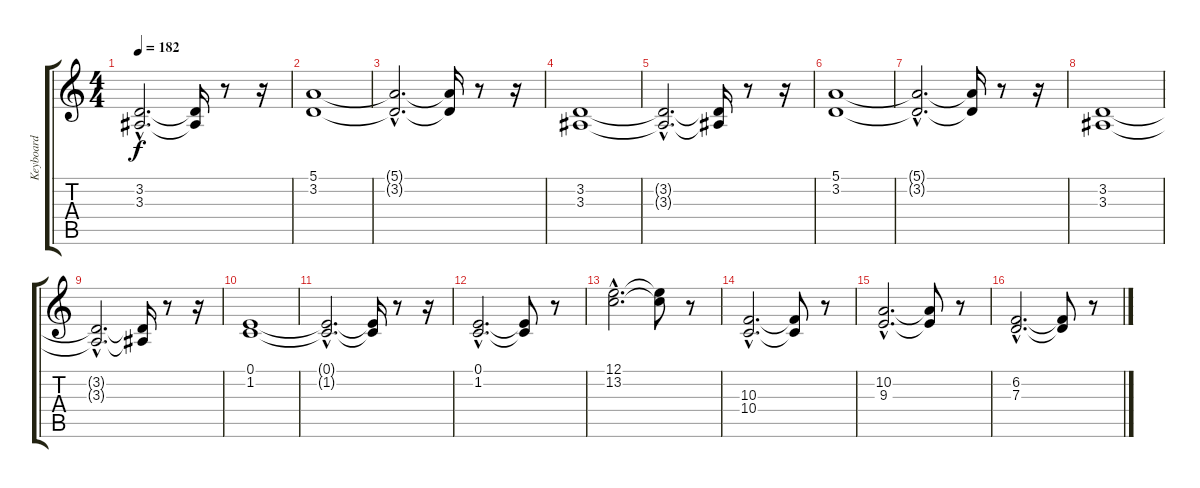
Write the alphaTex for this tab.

\track ("Keyboard" "Keyboard") {instrument lead2sawtooth}
\staff {score tabs}
\tuning (E4 B3 G3 D3 A2 E2) {hide}
\ts (4 4)
\tempo 182
\clef g2
\ks c
(3.2{hac t} 3.3{hac t}).2{d dy f} (3.2{t} 3.3{t}).16 r.8 r.16 |
(5.1 3.2).1 |
(5.1{hac t} 3.2{hac t}).2{d} (5.1{t} 3.2{t}).16 r.8 r.16 |
(3.2 3.3).1 |
(3.2{hac t} 3.3{hac t}).2{d} (3.2{t} 3.3{t}).16 r.8 r.16 |
(5.1 3.2).1 |
(5.1{hac t} 3.2{hac t}).2{d} (5.1{t} 3.2{t}).16 r.8 r.16 |
(3.2 3.3).1 |
(3.2{hac t} 3.3{hac t}).2{d} (3.2{t} 3.3{t}).16 r.8 r.16 |
(0.1 1.2).1 |
(0.1{hac t} 1.2{hac t}).2{d} (0.1{t} 1.2{t}).16 r.8 r.16 |
(0.1{hac} 1.2{hac}).2{d} (0.1{t} 1.2{t}).8 r.8 |
(12.1{hac} 13.2{hac}).2{d} (12.1{t} 13.2{t}).8 r.8 |
(10.3{hac} 10.4{hac}).2{d} (10.3{t} 10.4{t}).8 r.8 |
(10.2{hac} 9.3{hac}).2{d} (10.2{t} 9.3{t}).8 r.8 |
(6.2{hac} 7.3{hac}).2{d} (6.2{t} 7.3{t}).8 r.8
